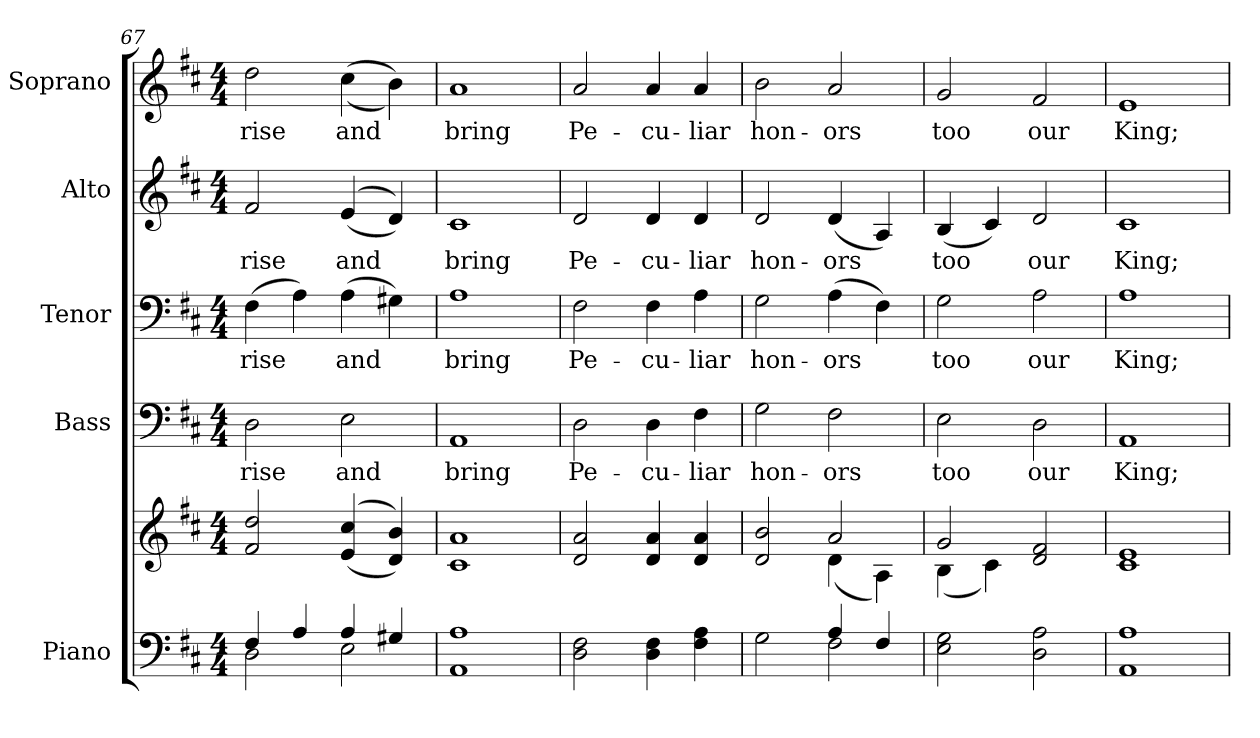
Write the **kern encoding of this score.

**kern	**kern	**kern	**text	**kern	**text	**kern	**text	**kern	**text
*part5	*part5	*part4	*part4	*part3	*part3	*part2	*part2	*part1	*part1
*staff6	*staff5	*staff4	*staff4	*staff3	*staff3	*staff2	*staff2	*staff1	*staff1
*I"Piano	*	*I"Bass	*	*I"Tenor	*	*I"Alto	*	*I"Soprano	*
*I'Pno.	*	*I'B.	*	*I'T.	*	*I'A.	*	*I'S.	*
*clefF4	*clefG2	*clefF4	*	*clefF4	*	*clefG2	*	*clefG2	*
*k[f#c#]	*k[f#c#]	*k[f#c#]	*	*k[f#c#]	*	*k[f#c#]	*	*k[f#c#]	*
*D:	*D:	*D:	*	*D:	*	*D:	*	*D:	*
*M4/4	*M4/4	*M4/4	*	*M4/4	*	*M4/4	*	*M4/4	*
=67	=67	=67	=67	=67	=67	=67	=67	=67	=67
*^	*	*	*	*	*	*	*	*	*
!	!	!	!	!LO:LY:b:color=#000000	!	!	!	!	!	!
!	!	!	!	!	!	!LO:LY:b:color=#000000	!	!	!	!
!	!	!	!	!	!	!	!	!LO:LY:b:color=#000000	!	!
!	!	!	!	!	!	!	!	!	!	!LO:LY:b:color=#000000
4F#i/	2Di\	2f#i/ 2ddi	2Di\	rise	(4F#i\	rise	2f#i/	rise	2ddi\	rise
4Ai/	.	.	.	.	4Ai\)	.	.	.	.	.
!	!	!	!	!LO:LY:b:color=#000000	!	!	!	!	!	!
!	!	!	!	!	!	!LO:LY:b:color=#000000	!	!	!	!
!	!	!	!	!	!	!	!	!LO:LY:b:color=#000000	!	!
!	!	!	!	!	!	!	!	!	!	!LO:LY:b:color=#000000
4Ai/	2Ei\	((4ei/ 4cc#i	2Ei\	and	(4Ai\	and	((4ei/	and	((4cc#i\	and
4G#Xi/	.	4di/ 4bi))	.	.	4G#Xi\)	.	4di/))	.	4bi\))	.
*v	*v	*	*	*	*	*	*	*	*	*
=68	=68	=68	=68	=68	=68	=68	=68	=68	=68
!	!	!	!LO:LY:b:color=#000000	!	!	!	!	!	!
!	!	!	!	!	!LO:LY:b:color=#000000	!	!	!	!
!	!	!	!	!	!	!	!LO:LY:b:color=#000000	!	!
!	!	!	!	!	!	!	!	!	!LO:LY:b:color=#000000
1AAi 1Ai	1c#i 1ai	1AAi	bring	1Ai	bring	1c#i	bring	1ai	bring
!!LO:PB:g=z
=69	=69	=69	=69	=69	=69	=69	=69	=69	=69
!	!	!	!LO:LY:b:color=#000000	!	!	!	!	!	!
!	!	!	!	!	!LO:LY:b:color=#000000	!	!	!	!
!	!	!	!	!	!	!	!LO:LY:b:color=#000000	!	!
!	!	!	!	!	!	!	!	!	!LO:LY:b:color=#000000
2Di\ 2F#i	2di/ 2ai	2Di\	Pe-	2F#i\	Pe-	2di/	Pe-	2ai/	Pe-
!	!	!	!LO:LY:b:color=#000000	!	!	!	!	!	!
!	!	!	!	!	!LO:LY:b:color=#000000	!	!	!	!
!	!	!	!	!	!	!	!LO:LY:b:color=#000000	!	!
!	!	!	!	!	!	!	!	!	!LO:LY:b:color=#000000
4Di\ 4F#i	4di/ 4ai	4Di\	-cu-	4F#i\	-cu-	4di/	-cu-	4ai/	-cu-
!	!	!	!LO:LY:b:color=#000000	!	!	!	!	!	!
!	!	!	!	!	!LO:LY:b:color=#000000	!	!	!	!
!	!	!	!	!	!	!	!LO:LY:b:color=#000000	!	!
!	!	!	!	!	!	!	!	!	!LO:LY:b:color=#000000
4F#i\ 4Ai	4di/ 4ai	4F#i\	-liar	4Ai\	-liar	4di/	-liar	4ai/	-liar
=70	=70	=70	=70	=70	=70	=70	=70	=70	=70
*^	*^	*	*	*	*	*	*	*	*
!	!	!	!	!	!LO:LY:b:color=#000000	!	!	!	!	!	!
!	!	!	!	!	!	!	!LO:LY:b:color=#000000	!	!	!	!
!	!	!	!	!	!	!	!	!	!LO:LY:b:color=#000000	!	!
!	!	!	!	!	!	!	!	!	!	!	!LO:LY:b:color=#000000
2Gi\	2ryy	2di/ 2bi	2ryy	2Gi\	hon-	2Gi\	hon-	2di/	hon-	2bi\	hon-
!	!	!	!	!	!LO:LY:b:color=#000000	!	!	!	!	!	!
!	!	!	!	!	!	!	!LO:LY:b:color=#000000	!	!	!	!
!	!	!	!	!	!	!	!	!	!LO:LY:b:color=#000000	!	!
!	!	!	!	!	!	!	!	!	!	!	!LO:LY:b:color=#000000
4Ai/	2F#i\	2ai/	(4di\	2F#i\	-ors	(4Ai\	-ors	(4di/	-ors	2ai/	-ors
4F#i/	.	.	4Ai\)	.	.	4F#i\)	.	4Ai/)	.	.	.
*v	*v	*	*	*	*	*	*	*	*	*	*
=71	=71	=71	=71	=71	=71	=71	=71	=71	=71	=71
!	!	!	!	!LO:LY:b:color=#000000	!	!	!	!	!	!
!	!	!	!	!	!	!LO:LY:b:color=#000000	!	!	!	!
!	!	!	!	!	!	!	!	!LO:LY:b:color=#000000	!	!
!	!	!	!	!	!	!	!	!	!	!LO:LY:b:color=#000000
2Ei\ 2Gi	2gi/	(4Bi\	2Ei\	too	2Gi\	too	(4Bi/	too	2gi/	too
.	.	4c#i\)	.	.	.	.	4c#i/)	.	.	.
!	!	!	!	!LO:LY:b:color=#000000	!	!	!	!	!	!
!	!	!	!	!	!	!LO:LY:b:color=#000000	!	!	!	!
!	!	!	!	!	!	!	!	!LO:LY:b:color=#000000	!	!
!	!	!	!	!	!	!	!	!	!	!LO:LY:b:color=#000000
2Di\ 2Ai	2di/ 2f#i	2ryy	2Di\	our	2Ai\	our	2di/	our	2f#i/	our
*	*v	*v	*	*	*	*	*	*	*	*
=72	=72	=72	=72	=72	=72	=72	=72	=72	=72
*	*^	*	*	*	*	*	*	*	*
!	!	!	!	!LO:LY:b:color=#000000	!	!	!	!	!	!
*	*v	*v	*	*	*	*	*	*	*	*
*	*^	*	*	*	*	*	*	*	*
!	!	!	!	!	!	!LO:LY:b:color=#000000	!	!	!	!
*	*v	*v	*	*	*	*	*	*	*	*
*	*^	*	*	*	*	*	*	*	*
!	!	!	!	!	!	!	!	!LO:LY:b:color=#000000	!	!
*	*v	*v	*	*	*	*	*	*	*	*
*	*^	*	*	*	*	*	*	*	*
!	!	!	!	!	!	!	!	!	!	!LO:LY:b:color=#000000
*	*v	*v	*	*	*	*	*	*	*	*
1AAi 1Ai	1c#i 1ei	1AAi	King;	1Ai	King;	1c#i	King;	1ei	King;
=	=	=	=	=	=	=	=	=	=
*-	*-	*-	*-	*-	*-	*-	*-	*-	*-
